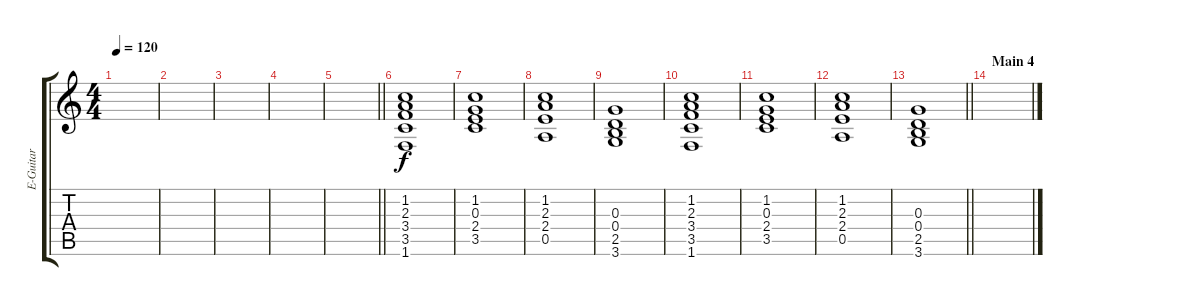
\track ("E-Guitar" "E-Guitar") {instrument electricguitarclean}
\staff {score tabs}
\tuning (E4 B3 G3 D3 A2 E2) {hide}
\ts (4 4)
\tempo 120
\clef g2
\ks c
|
|
|
|
\barLineRight lightlight
|
\section ("" "")
(1.2 2.3 3.4 3.5 1.6).1 |
(1.2 0.3 2.4 3.5).1 |
(1.2 2.3 2.4 0.5).1 |
(0.3 0.4 2.5 3.6).1 |
(1.2 2.3 3.4 3.5 1.6).1 |
(1.2 0.3 2.4 3.5).1 |
(1.2 2.3 2.4 0.5).1 |
\barLineRight lightlight
(0.3 0.4 2.5 3.6).1 |
\section ("" "Main 4")
